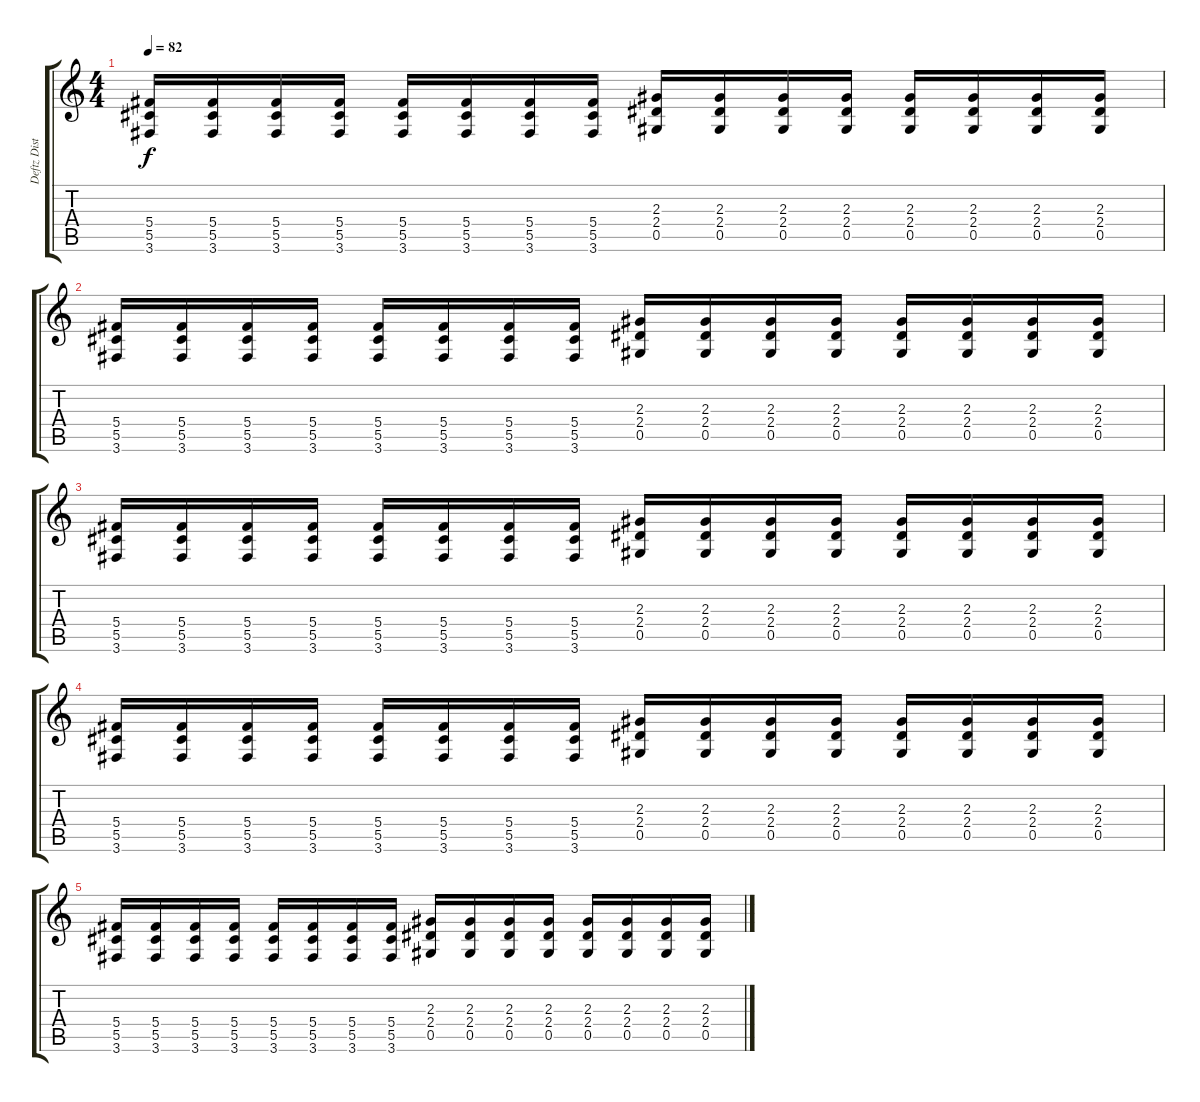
\track ("Deftz Dist." "Deftz Dist") {instrument distortionguitar}
\staff {score tabs}
\tuning (Eb4 Bb3 Gb3 Db3 Ab2 Eb2) {hide}
\ts (4 4)
\tempo 82
\clef g2
\ks c
(5.4 5.5 3.6).16{dy f} (5.4 5.5 3.6).16 (5.4 5.5 3.6).16 (5.4 5.5 3.6).16 (5.4 5.5 3.6).16 (5.4 5.5 3.6).16 (5.4 5.5 3.6).16 (5.4 5.5 3.6).16 (2.3 2.4 0.5).16 (2.3 2.4 0.5).16 (2.3 2.4 0.5).16 (2.3 2.4 0.5).16 (2.3 2.4 0.5).16 (2.3 2.4 0.5).16 (2.3 2.4 0.5).16 (2.3 2.4 0.5).16 |
(5.4 5.5 3.6).16 (5.4 5.5 3.6).16 (5.4 5.5 3.6).16 (5.4 5.5 3.6).16 (5.4 5.5 3.6).16 (5.4 5.5 3.6).16 (5.4 5.5 3.6).16 (5.4 5.5 3.6).16 (2.3 2.4 0.5).16 (2.3 2.4 0.5).16 (2.3 2.4 0.5).16 (2.3 2.4 0.5).16 (2.3 2.4 0.5).16 (2.3 2.4 0.5).16 (2.3 2.4 0.5).16 (2.3 2.4 0.5).16 |
(5.4 5.5 3.6).16 (5.4 5.5 3.6).16 (5.4 5.5 3.6).16 (5.4 5.5 3.6).16 (5.4 5.5 3.6).16 (5.4 5.5 3.6).16 (5.4 5.5 3.6).16 (5.4 5.5 3.6).16 (2.3 2.4 0.5).16 (2.3 2.4 0.5).16 (2.3 2.4 0.5).16 (2.3 2.4 0.5).16 (2.3 2.4 0.5).16 (2.3 2.4 0.5).16 (2.3 2.4 0.5).16 (2.3 2.4 0.5).16 |
(5.4 5.5 3.6).16 (5.4 5.5 3.6).16 (5.4 5.5 3.6).16 (5.4 5.5 3.6).16 (5.4 5.5 3.6).16 (5.4 5.5 3.6).16 (5.4 5.5 3.6).16 (5.4 5.5 3.6).16 (2.3 2.4 0.5).16 (2.3 2.4 0.5).16 (2.3 2.4 0.5).16 (2.3 2.4 0.5).16 (2.3 2.4 0.5).16 (2.3 2.4 0.5).16 (2.3 2.4 0.5).16 (2.3 2.4 0.5).16 |
(5.4 5.5 3.6).16 (5.4 5.5 3.6).16 (5.4 5.5 3.6).16 (5.4 5.5 3.6).16 (5.4 5.5 3.6).16 (5.4 5.5 3.6).16 (5.4 5.5 3.6).16 (5.4 5.5 3.6).16 (2.3 2.4 0.5).16 (2.3 2.4 0.5).16 (2.3 2.4 0.5).16 (2.3 2.4 0.5).16 (2.3 2.4 0.5).16 (2.3 2.4 0.5).16 (2.3 2.4 0.5).16 (2.3 2.4 0.5).16
